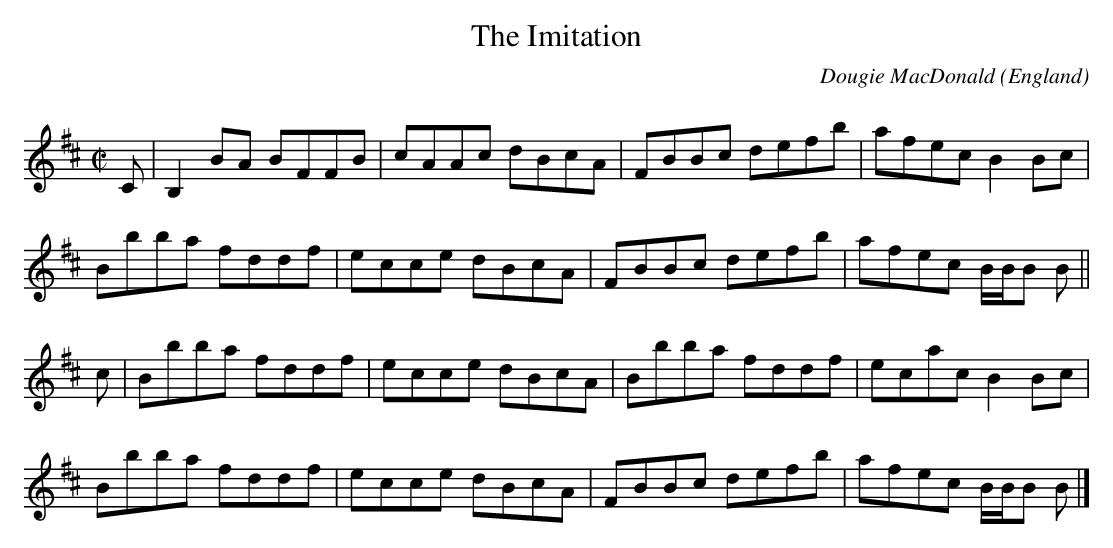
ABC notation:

X:1
T:The Imitation
C:Dougie MacDonald
Q:333
O:England
L:1/8
M:C|
K:Bminor
C|B,2 BA BFFB|cAAc dBcA|FBBc defb|afec B2Bc|
Bbba fddf|ecce dBcA|FBBc defb|afec B/B/B B||
c|Bbba fddf|ecce dBcA|Bbba fddf|ecac B2 Bc|
Bbba fddf|ecce dBcA|FBBc defb|afec B/B/B B|]
